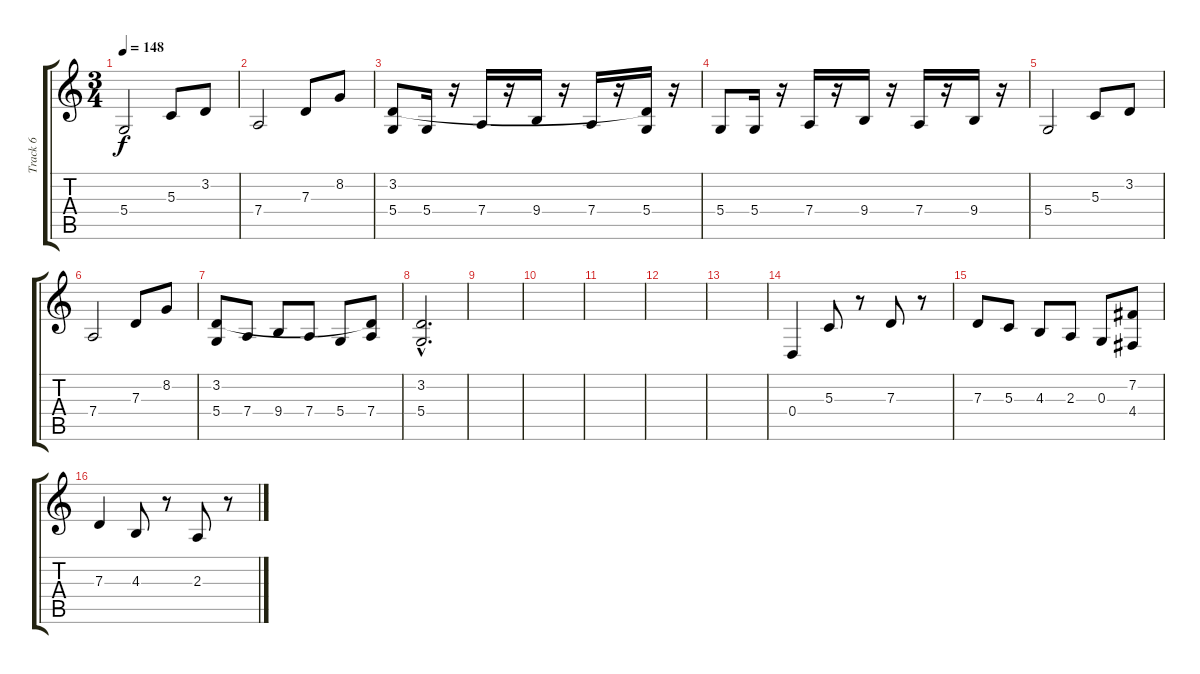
\track ("Track 6" "Track 6") {instrument englishhorn}
\staff {score tabs}
\tuning (E4 B3 G3 D3 A2 E2) {hide}
\ts (3 4)
\tempo 148
\clef g2
\ks c
5.4.2{dy f} 5.3.8 3.2.8 |
7.4.2 7.3.8 8.2.8 |
(3.2 5.4).8 5.4.16 r.16 7.4.16 r.16 9.4.16 r.16 7.4.16 r.16 (3.2{t} 5.4).16 r.16 |
5.4.8 5.4.16 r.16 7.4.16 r.16 9.4.16 r.16 7.4.16 r.16 9.4.16 r.16 |
5.4.2 5.3.8 3.2.8 |
7.4.2 7.3.8 8.2.8 |
(3.2 5.4).8 7.4.8 9.4.8 7.4.8 5.4.8 (3.2{t} 7.4).8 |
(3.2{hac} 5.4{hac}).2{d} |
|
|
|
|
|
0.4.4 5.3.8 r.8 7.3.8 r.8 |
7.3.8 5.3.8 4.3.8 2.3.8 0.3.8 (7.2 4.4).8 |
7.3.4 4.3.8 r.8 2.3.8 r.8
